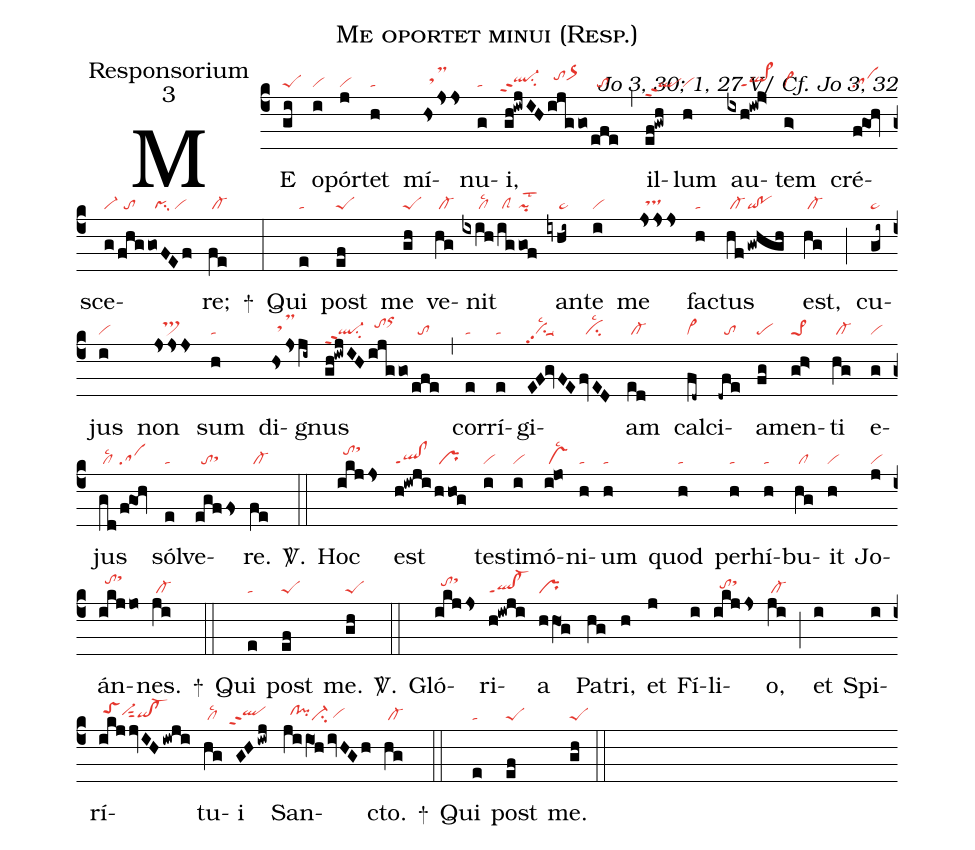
name:Me oportet minui (Resp.);
office-part:Responsorium;
mode:3;
commentary:Jo 3, 30; 1, 27 V/ Cf. Jo 3, 32;
nabc-lines:1;
%%
(c4)
ME(gi|peS) o(i|vi)pór(j|vi)tet(h|ta) mí(hsjss|//tsMhh)nu(g|ta)i,(gh!iwjIH|`ql-hhppt2su2|ijggo|//tohior>hi|/efe|//to) (,)
il(ef!gwh|qlppt2)lum(h|vi) au(ixh!iwj>|////ql>ppt1)tem(g>|vi>) cré(fgOh|sa)sce(g|vi-|/fhg|//to|goFEf|//pisu1/vi)re;(fe|/cl-) +(:)
Qui(e|ta) post(ef|peS) me(gh|peS) ve(hg|/cl-)nit(ixih|/////cllsc2|/ig|/clS|gof|pilst2) an(iyhi~|////pe~)te(i|vi) me(jsss|//tshh) fac(h|ta)tus(hf|/cl-|!gwhgh|qi!po) est,(hg|/cl-) (;)
cu(gi~|pe~)jus(i|vi) non(jss/J>|///ts>hi) sum(h|ta) di(hsjsji~|//tsMhh)gnus(gh!iwjIH|ql-ppt2su2|ijggo|//tohiorhk|/efe|//to) (,)
cor(e|ta)rí(e|ta)gi(EF!gvFE|vipp2su1suu1lsc2|fvED|//cilsc2)am(ed|/cl-) cal(fd~|cl~)ci(-dfe|//to)a(fg|pe)men(gh>|pe>1)ti(hg|/cl-) e(g|vi)jus(gd|/cllsc2|/fgOh|sa) sól(e|ta)ve(egffs|//tosthh)re.(fe|/cl-) <sp>V/</sp>.(::)
Hoc(ikjjs|//tohjsthl) est(h!iwji|ql!clppt1|hhog|/pr) tes(i|vi)ti(i|vi)mó(i!jo|/vslsc2)ni(h|ta)um(h|ta) quod(h|ta) per(h|ta)hí(h|ta)bu(hg|/cl)it(h|vi) Jo(j|vi)án(ikjjo|//tohjsthl)nes.(ji|/cl-) +(::)
Qui(e|ta) post(ef|peS) me.(gh|peS) <sp>V/</sp>.(::)
Gló(ikjjs|//tohisthk)ri(h!iwji|ql!cl-ppt1)a(hhO1g|pr) Pa(hg)tri,(h) et(j) Fí(i)li(ikjjs|//tohhsthj)o,(ji|/cl-) (;)
et(i) Spi(i)rí(ikjjvIHiwji|/toShivi-hhsut2qihg!cl-hg)tu(hg|/cllsc2)i(GHiwj|``qlhhppt2) San(jiiO1hivHGh|//clhh!pihhci-/vihg)cto.(hg|/cl-) +(::)
Qui(e|ta) post(ef|peS) me.(gh|peS) (::)
